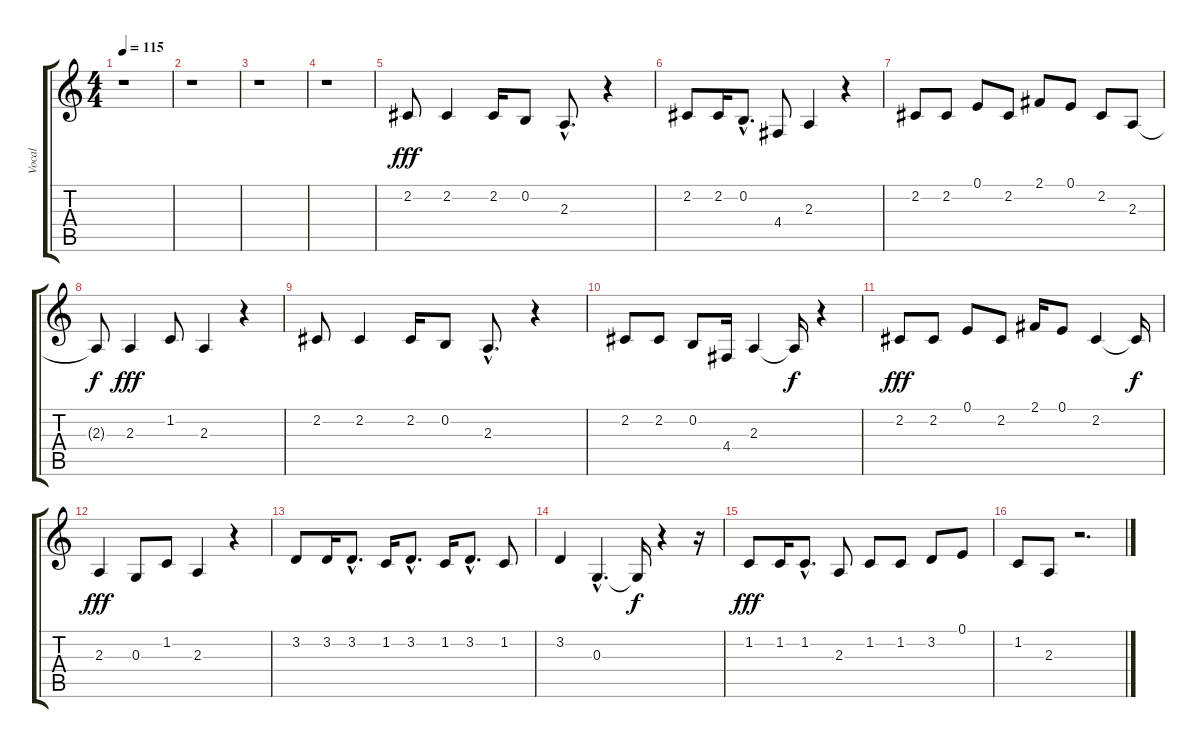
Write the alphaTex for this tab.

\track ("Vocal" "Vocal") {instrument clarinet}
\staff {score tabs}
\tuning (E4 B3 G3 D3 A2 E2) {hide}
\ts (4 4)
\tempo 115
\clef g2
\ks c
r.1{dy fff instrument clarinet} |
r.1 |
r.1 |
r.1 |
2.2.8 2.2.4 2.2.16 0.2.8 2.3{hac}.8{d} r.4 |
2.2.8 2.2.16 0.2{hac}.8{d} 4.4.8 2.3.4 r.4 |
2.2.8 2.2.8 0.1.8 2.2.8 2.1.8 0.1.8 2.2.8 2.3.8 |
2.3{t}.8{dy f} 2.3.4{dy fff} 1.2.8 2.3.4 r.4 |
2.2.8 2.2.4 2.2.16 0.2.8 2.3{hac}.8{d} r.4 |
2.2.8 2.2.8 0.2.8 4.4.16 2.3.4 2.3{t}.16{dy f} r.4 |
2.2.8{dy fff} 2.2.8 0.1.8 2.2.8 2.1.16 0.1.8 2.2.4 2.2{t}.16{dy f} |
2.3.4{dy fff} 0.3.8 1.2.8 2.3.4 r.4 |
3.2.8 3.2.16 3.2{hac}.8{d} 1.2.16 3.2{hac}.8{d} 1.2.16 3.2{hac}.8{d} 1.2.8 |
3.2.4 0.3{hac}.4{d} 0.3{t}.16{dy f} r.4 r.16 |
1.2.8{dy fff} 1.2.16 1.2{hac}.8{d} 2.3.8 1.2.8 1.2.8 3.2.8 0.1.8 |
1.2.8 2.3.8 r.2{d}
